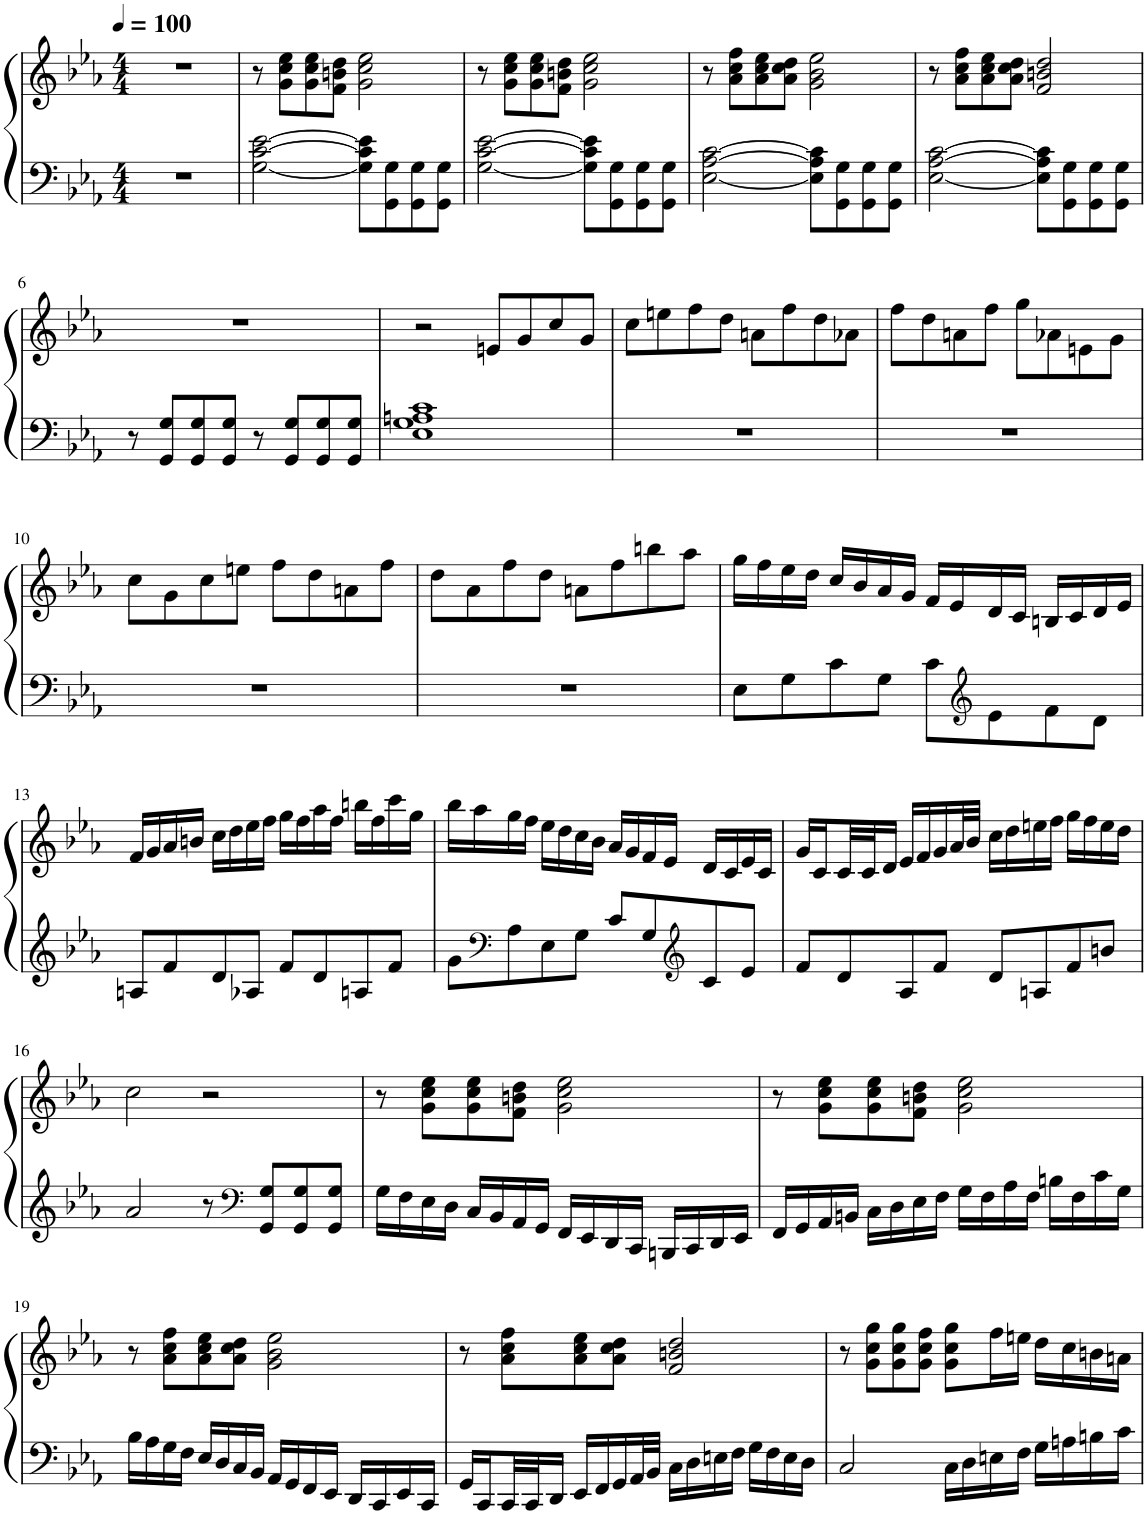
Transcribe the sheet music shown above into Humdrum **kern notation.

**kern	**kern
*part1	*part1
*staff2	*staff1
*I"Piano	*
*I'Pno.	*
*clefF4	*clefG2
*k[b-e-a-]	*k[b-e-a-]
*M4/4	*M4/4
*MM100	*MM100
=1	=1
1r	1r
=2	=2
[2G\ [2c\ [2e-\	8r
.	8g\ 8cc\ 8ee-\L
.	8g\ 8cc\ 8ee-\
.	8f\ 8bn\ 8dd\J
8G\] 8c\] 8e-\]L	2g\ 2cc\ 2ee-\
8GG\ 8G\	.
8GG\ 8G\	.
8GG\ 8G\J	.
=3	=3
[2G\ [2c\ [2e-\	8r
.	8g\ 8cc\ 8ee-\L
.	8g\ 8cc\ 8ee-\
.	8f\ 8bn\ 8dd\J
8G\] 8c\] 8e-\]L	2g\ 2cc\ 2ee-\
8GG\ 8G\	.
8GG\ 8G\	.
8GG\ 8G\J	.
=4	=4
[2E-\ [2A-\ [2c\	8r
.	8a-\ 8cc\ 8ff\L
.	8a-\ 8cc\ 8ee-\
.	8a-\ 8cc\ 8dd\J
8E-\] 8A-\] 8c\]L	2g\ 2b-\ 2ee-\
8GG\ 8G\	.
8GG\ 8G\	.
8GG\ 8G\J	.
=5	=5
[2E-\ [2A-\ [2c\	8r
.	8a-\ 8cc\ 8ff\L
.	8a-\ 8cc\ 8ee-\
.	8a-\ 8cc\ 8dd\J
8E-\] 8A-\] 8c\]L	2f/ 2bn/ 2dd/
8GG\ 8G\	.
8GG\ 8G\	.
8GG\ 8G\J	.
!!LO:LB:g=z
=6	=6
8r	1r
8GG/ 8G/L	.
8GG/ 8G/	.
8GG/ 8G/J	.
8r	.
8GG/ 8G/L	.
8GG/ 8G/	.
8GG/ 8G/J	.
=7	=7
1E- 1G 1An 1c	2r
.	8en/L
.	8g/
.	8cc/
.	8g/J
=8	=8
1r	8cc\L
.	8een\
.	8ff\
.	8dd\J
.	8an\L
.	8ff\
.	8dd\
.	8a-X\J
=9	=9
1r	8ff\L
.	8dd\
.	8an\
.	8ff\J
.	8gg\L
.	8a-X\
.	8en\
.	8g\J
!!LO:LB:g=z
=10	=10
1r	8cc\L
.	8g\
.	8cc\
.	8een\J
.	8ff\L
.	8dd\
.	8an\
.	8ff\J
=11	=11
1r	8dd\L
.	8a-\
.	8ff\
.	8dd\J
.	8an\L
.	8ff\
.	8bbn\
.	8aa-\J
=12	=12
8E-\L	16gg\LL
.	16ff\
8G\	16ee-\
.	16dd\JJ
8c\	16cc/LL
.	16b-/
8G\J	16a-/
.	16g/JJ
8c\L	16f/LL
.	16e-/
*clefG2	*
8e-\	16d/
.	16c/JJ
8f\	16Bn/LL
.	16c/
8d\J	16d/
.	16e-/JJ
!!LO:LB:g=z
=13	=13
8An/L	16f/LL
.	16g/
8f/	16a-/
.	16bn/JJ
8d/	16cc\LL
.	16dd\
8A-X/J	16ee-\
.	16ff\JJ
8f/L	16gg\LL
.	16ff\
8d/	16aa-\
.	16ff\JJ
8An/	16bbn\LL
.	16ff\
8f/J	16ccc\
.	16gg\JJ
=14	=14
8g\L	16bb-\LL
.	16aa-\
*clefF4	*
8A-\	16gg\
.	16ff\JJ
8E-\	16ee-\LL
.	16dd\
8G\J	16cc\
.	16b-\JJ
8c/L	16a-/LL
.	16g/
8G/	16f/
.	16e-/JJ
*clefG2	*
8c/	16d/LL
.	16c/
8e-/J	16e-/
.	16c/JJ
=15	=15
8f/L	16g/LL
.	16c/
8d/	32c/L
.	32c/J
.	16d/JJ
8A-/	16e-/LL
.	16f/
8f/J	16g/
.	32a-/L
.	32b-/JJJ
8d/L	16cc\LL
.	16dd\
8An/	16een\
.	16ff\JJ
8f/	16gg\LL
.	16ff\
8bn/J	16ee\
.	16dd\JJ
!!LO:LB:g=z
=16	=16
2a-/	2cc\
8r	2r
*clefF4	*
8GG/ 8G/L	.
8GG/ 8G/	.
8GG/ 8G/J	.
=17	=17
16G\LL	8r
16F\	.
16E-\	8g\ 8cc\ 8ee-\L
16D\JJ	.
16C/LL	8g\ 8cc\ 8ee-\
16BB-/	.
16AA-/	8f\ 8bn\ 8dd\J
16GG/JJ	.
16FF/LL	2g\ 2cc\ 2ee-\
16EE-/	.
16DD/	.
16CC/JJ	.
16BBBn/LL	.
16CC/	.
16DD/	.
16EE-/JJ	.
=18	=18
16FF/LL	8r
16GG/	.
16AA-/	8g\ 8cc\ 8ee-\L
16BBn/JJ	.
16C\LL	8g\ 8cc\ 8ee-\
16D\	.
16E-\	8f\ 8bn\ 8dd\J
16F\JJ	.
16G\LL	2g\ 2cc\ 2ee-\
16F\	.
16A-\	.
16F\JJ	.
16Bn\LL	.
16F\	.
16c\	.
16G\JJ	.
!!LO:LB:g=z
=19	=19
16B-\LL	8r
16A-\	.
16G\	8a-\ 8cc\ 8ff\L
16F\JJ	.
16E-/LL	8a-\ 8cc\ 8ee-\
16D/	.
16C/	8a-\ 8cc\ 8dd\J
16BB-/JJ	.
16AA-/LL	2g\ 2b-\ 2ee-\
16GG/	.
16FF/	.
16EE-/JJ	.
16DD/LL	.
16CC/	.
16EE-/	.
16CC/JJ	.
=20	=20
16GG/LL	8r
16CC/	.
32CC/L	8a-\ 8cc\ 8ff\L
32CC/J	.
16DD/JJ	.
16EE-/LL	8a-\ 8cc\ 8ee-\
16FF/	.
16GG/	8a-\ 8cc\ 8dd\J
32AA-/L	.
32BB-/JJJ	.
16C\LL	2f/ 2bn/ 2dd/
16D\	.
16En\	.
16F\JJ	.
16G\LL	.
16F\	.
16E\	.
16D\JJ	.
=21	=21
2C/	8r
.	8g\ 8cc\ 8gg\L
.	8g\ 8cc\ 8gg\
.	8g\ 8cc\ 8ff\J
16C\LL	8g\ 8cc\ 8gg\L
16D\	.
16En\	16ff\L
16F\JJ	16een\JJ
16G\LL	16dd\LL
16An\	16cc\
16Bn\	16bn\
16c\JJ	16an\JJ
=	=
*-	*-
